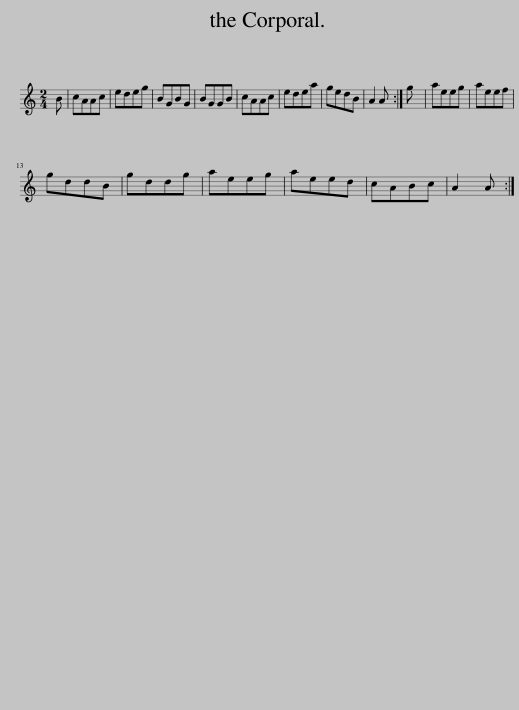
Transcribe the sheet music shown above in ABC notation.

X:1
L:1/8
M:2/4
I:linebreak $
K:C
V:1 treble
V:1
 B | cAAc | edeg | BGBG | BGGB | %5
 cAAc | edea | gedB | A2 A :| g | %10
 aeeg | aeef |$ gddB | gddg | aeeg | %15
 aeed | cABc | A2 A :| %18
